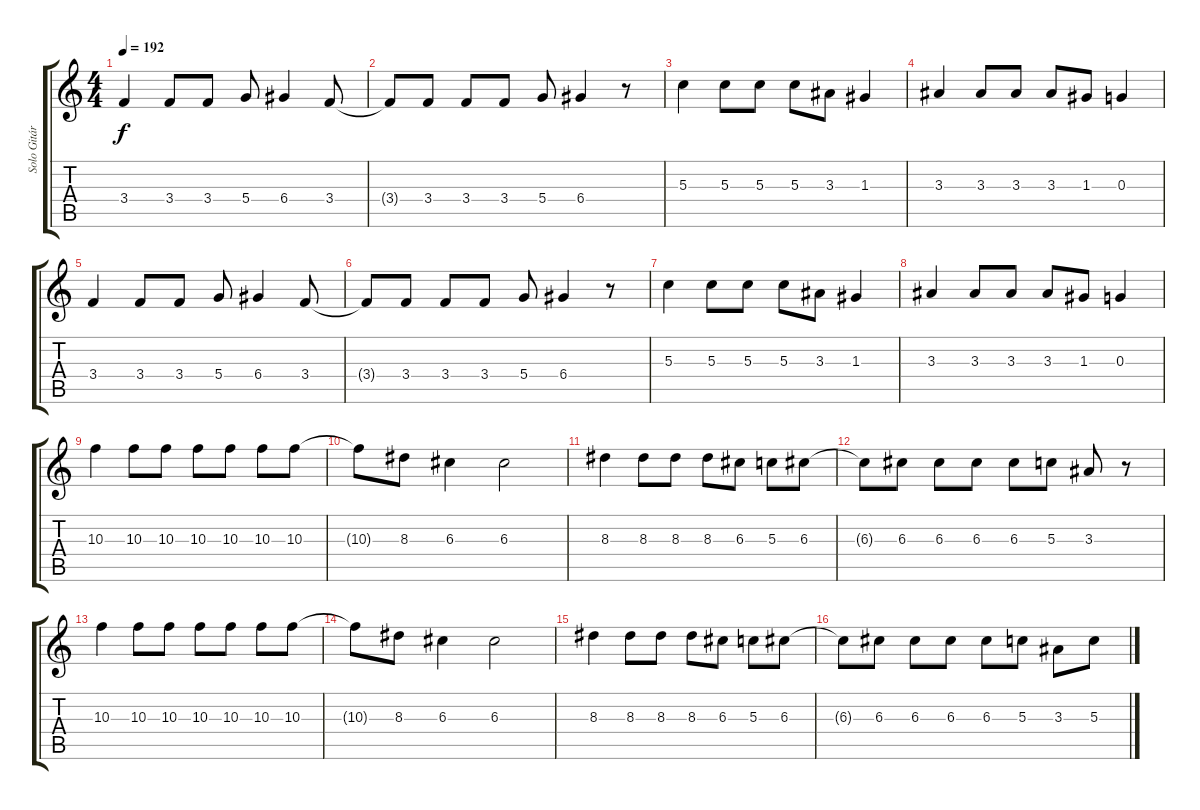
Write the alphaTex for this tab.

\track ("Solo Gitár" "Solo Gitár") {instrument overdrivenguitar}
\staff {score tabs}
\tuning (E4 B3 G3 D3 A2 E2) {hide}
\ts (4 4)
\tempo 192
\clef g2
\ks c
3.4.4{dy f} 3.4.8 3.4.8 5.4.8 6.4.4 3.4.8 |
3.4{t}.8 3.4.8 3.4.8 3.4.8 5.4.8 6.4.4 r.8 |
5.3.4 5.3.8 5.3.8 5.3.8 3.3.8 1.3.4 |
3.3.4 3.3.8 3.3.8 3.3.8 1.3.8 0.3.4 |
3.4.4 3.4.8 3.4.8 5.4.8 6.4.4 3.4.8 |
3.4{t}.8 3.4.8 3.4.8 3.4.8 5.4.8 6.4.4 r.8 |
5.3.4 5.3.8 5.3.8 5.3.8 3.3.8 1.3.4 |
3.3.4 3.3.8 3.3.8 3.3.8 1.3.8 0.3.4 |
10.3.4 10.3.8 10.3.8 10.3.8 10.3.8 10.3.8 10.3.8 |
10.3{t}.8 8.3.8 6.3.4 6.3.2 |
8.3.4 8.3.8 8.3.8 8.3.8 6.3.8 5.3.8 6.3.8 |
6.3{t}.8 6.3.8 6.3.8 6.3.8 6.3.8 5.3.8 3.3.8 r.8 |
10.3.4 10.3.8 10.3.8 10.3.8 10.3.8 10.3.8 10.3.8 |
10.3{t}.8 8.3.8 6.3.4 6.3.2 |
8.3.4 8.3.8 8.3.8 8.3.8 6.3.8 5.3.8 6.3.8 |
6.3{t}.8 6.3.8 6.3.8 6.3.8 6.3.8 5.3.8 3.3.8 5.3.8
